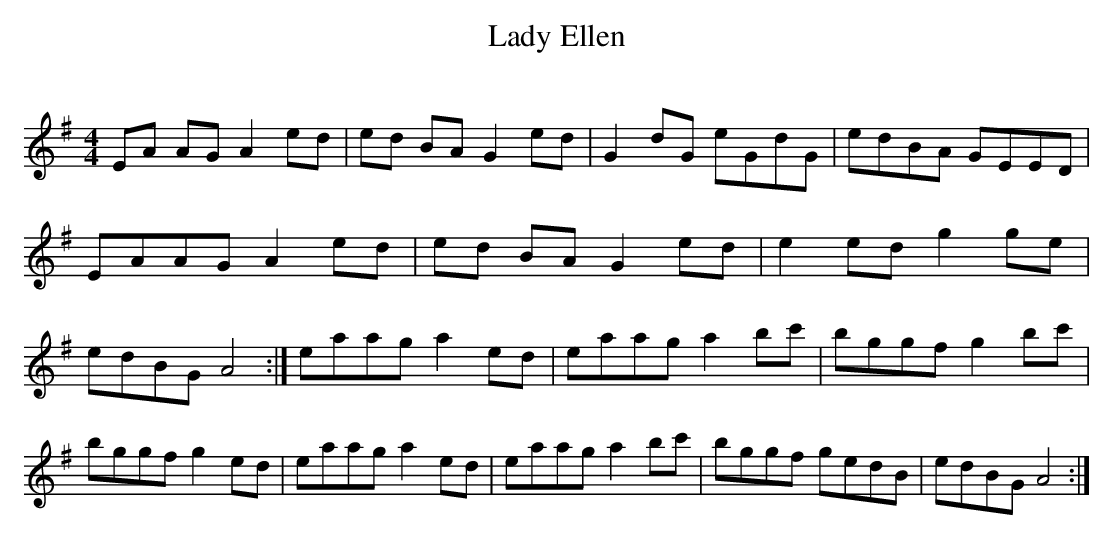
X:1
T: Lady Ellen
C:
M:4/4
L:1/8
K:G
EA AG A2 ed |ed BA G2 ed |G2 dG eGdG |edBA GEED |EAAG A2 ed |ed BA G2 ed |e2 ed g2 ge |edBG A4 :|eaag a2 ed |eaag a2 bc' |bggf g2 bc' |bggf g2 ed |eaag a2 ed |eaag a2 bc' |bggf gedB |edBG A4 :|
